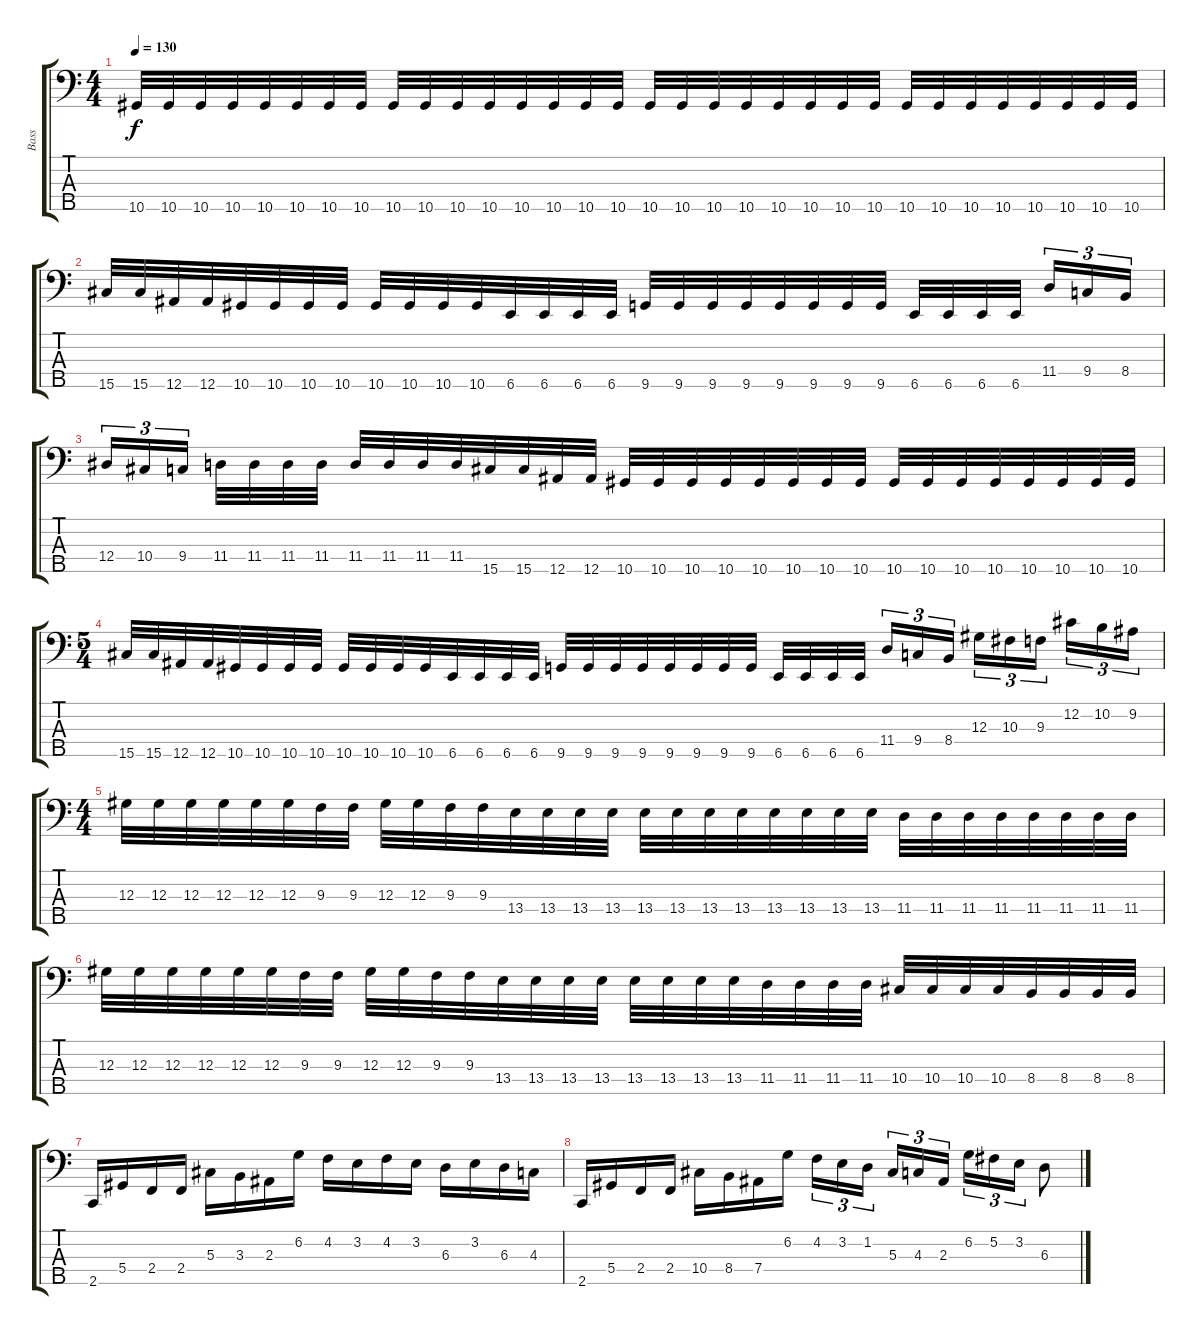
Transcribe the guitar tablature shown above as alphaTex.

\track ("Bass" "Bass") {instrument electricbassfinger}
\staff {score tabs}
\tuning (Gb2 Db2 Ab1 Eb1 Bb0) {hide}
\ts (4 4)
\tempo 130
\clef f4
\ks c
10.5.32{dy f} 10.5.32 10.5.32 10.5.32 10.5.32 10.5.32 10.5.32 10.5.32 10.5.32 10.5.32 10.5.32 10.5.32 10.5.32 10.5.32 10.5.32 10.5.32 10.5.32 10.5.32 10.5.32 10.5.32 10.5.32 10.5.32 10.5.32 10.5.32 10.5.32 10.5.32 10.5.32 10.5.32 10.5.32 10.5.32 10.5.32 10.5.32 |
15.5.32 15.5.32 12.5.32 12.5.32 10.5.32 10.5.32 10.5.32 10.5.32 10.5.32 10.5.32 10.5.32 10.5.32 6.5.32 6.5.32 6.5.32 6.5.32 9.5.32 9.5.32 9.5.32 9.5.32 9.5.32 9.5.32 9.5.32 9.5.32 6.5.32 6.5.32 6.5.32 6.5.32{beam splitsecondary} 11.4.16{tu (3 2)} 9.4.16{tu (3 2)} 8.4.16{tu (3 2)} |
12.4.16{tu (3 2)} 10.4.16{tu (3 2)} 9.4.16{tu (3 2) beam splitsecondary} 11.4.32 11.4.32 11.4.32 11.4.32 11.4.32 11.4.32 11.4.32 11.4.32 15.5.32 15.5.32 12.5.32 12.5.32 10.5.32 10.5.32 10.5.32 10.5.32 10.5.32 10.5.32 10.5.32 10.5.32 10.5.32 10.5.32 10.5.32 10.5.32 10.5.32 10.5.32 10.5.32 10.5.32 |
\ts (5 4)
15.5.32 15.5.32 12.5.32 12.5.32 10.5.32 10.5.32 10.5.32 10.5.32 10.5.32 10.5.32 10.5.32 10.5.32 6.5.32 6.5.32 6.5.32 6.5.32 9.5.32 9.5.32 9.5.32 9.5.32 9.5.32 9.5.32 9.5.32 9.5.32 6.5.32 6.5.32 6.5.32 6.5.32{beam splitsecondary} 11.4.16{tu (3 2)} 9.4.16{tu (3 2)} 8.4.16{tu (3 2)} 12.3.16{tu (3 2)} 10.3.16{tu (3 2)} 9.3.16{tu (3 2) beam splitsecondary} 12.2.16{tu (3 2)} 10.2.16{tu (3 2)} 9.2.16{tu (3 2)} |
\ts (4 4)
12.3.32 12.3.32 12.3.32 12.3.32 12.3.32 12.3.32 9.3.32 9.3.32 12.3.32 12.3.32 9.3.32 9.3.32 13.4.32 13.4.32 13.4.32 13.4.32 13.4.32 13.4.32 13.4.32 13.4.32 13.4.32 13.4.32 13.4.32 13.4.32 11.4.32 11.4.32 11.4.32 11.4.32 11.4.32 11.4.32 11.4.32 11.4.32 |
12.3.32 12.3.32 12.3.32 12.3.32 12.3.32 12.3.32 9.3.32 9.3.32 12.3.32 12.3.32 9.3.32 9.3.32 13.4.32 13.4.32 13.4.32 13.4.32 13.4.32 13.4.32 13.4.32 13.4.32 11.4.32 11.4.32 11.4.32 11.4.32 10.4.32 10.4.32 10.4.32 10.4.32 8.4.32 8.4.32 8.4.32 8.4.32 |
2.5.16 5.4.16 2.4.16 2.4.16 5.3.16 3.3.16 2.3.16 6.2.16 4.2.16 3.2.16 4.2.16 3.2.16 6.3.16 3.2.16 6.3.16 4.3.16 |
2.5.16 5.4.16 2.4.16 2.4.16 10.4.16 8.4.16 7.4.16 6.2.16 4.2.16{tu (3 2)} 3.2.16{tu (3 2)} 1.2.16{tu (3 2) beam splitsecondary} 5.3.16{tu (3 2)} 4.3.16{tu (3 2)} 2.3.16{tu (3 2)} 6.2.16{tu (3 2)} 5.2.16{tu (3 2)} 3.2.16{tu (3 2)} 6.3.8
